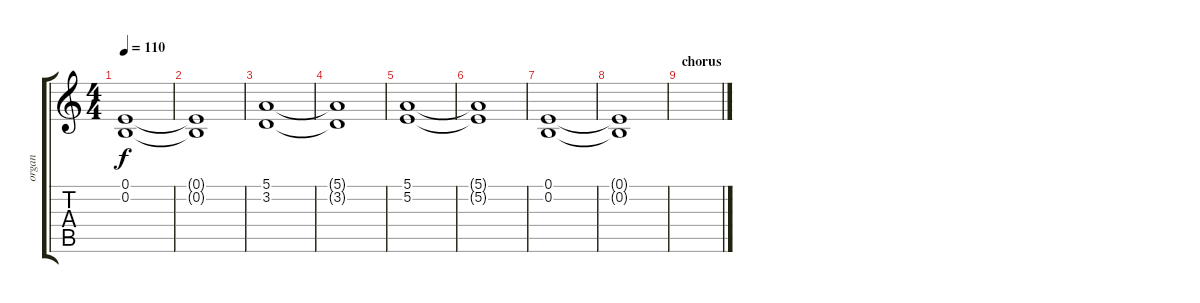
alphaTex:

\track ("organ" "organ") {instrument rockorgan}
\staff {score tabs}
\tuning (E4 B3 G3 D3 A2 E2) {hide}
\ts (4 4)
\tempo 110
\clef g2
\ks c
(0.1 0.2).1{dy f} |
(0.1{t} 0.2{t}).1 |
(5.1 3.2).1 |
(5.1{t} 3.2{t}).1 |
(5.1 5.2).1 |
(5.1{t} 5.2{t}).1 |
(0.1 0.2).1 |
(0.1{t} 0.2{t}).1 |
\section ("" "chorus")
